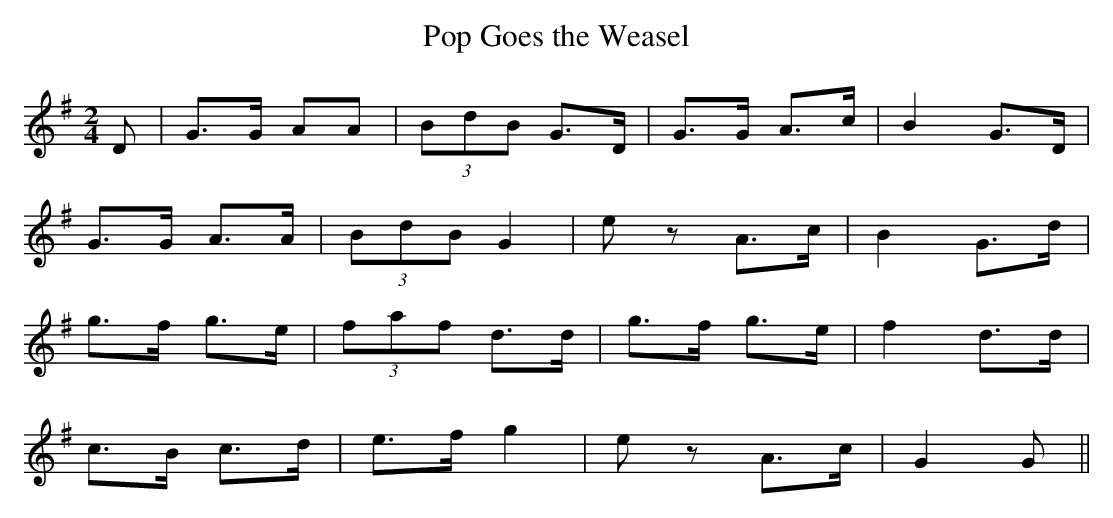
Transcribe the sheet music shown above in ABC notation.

X:1
T:Pop Goes the Weasel
M:2/4
L:1/8
K:G
D|G>G AA|(3BdB G>D|G>G A>c|B2 G>D|
G>G A>A|(3BdB G2|ez A>c|B2 G>d|
g>f g>e|(3faf d>d|g>f g>e|f2 d>d|
c>B c>d|e>f g2|ez A>c|G2G||
